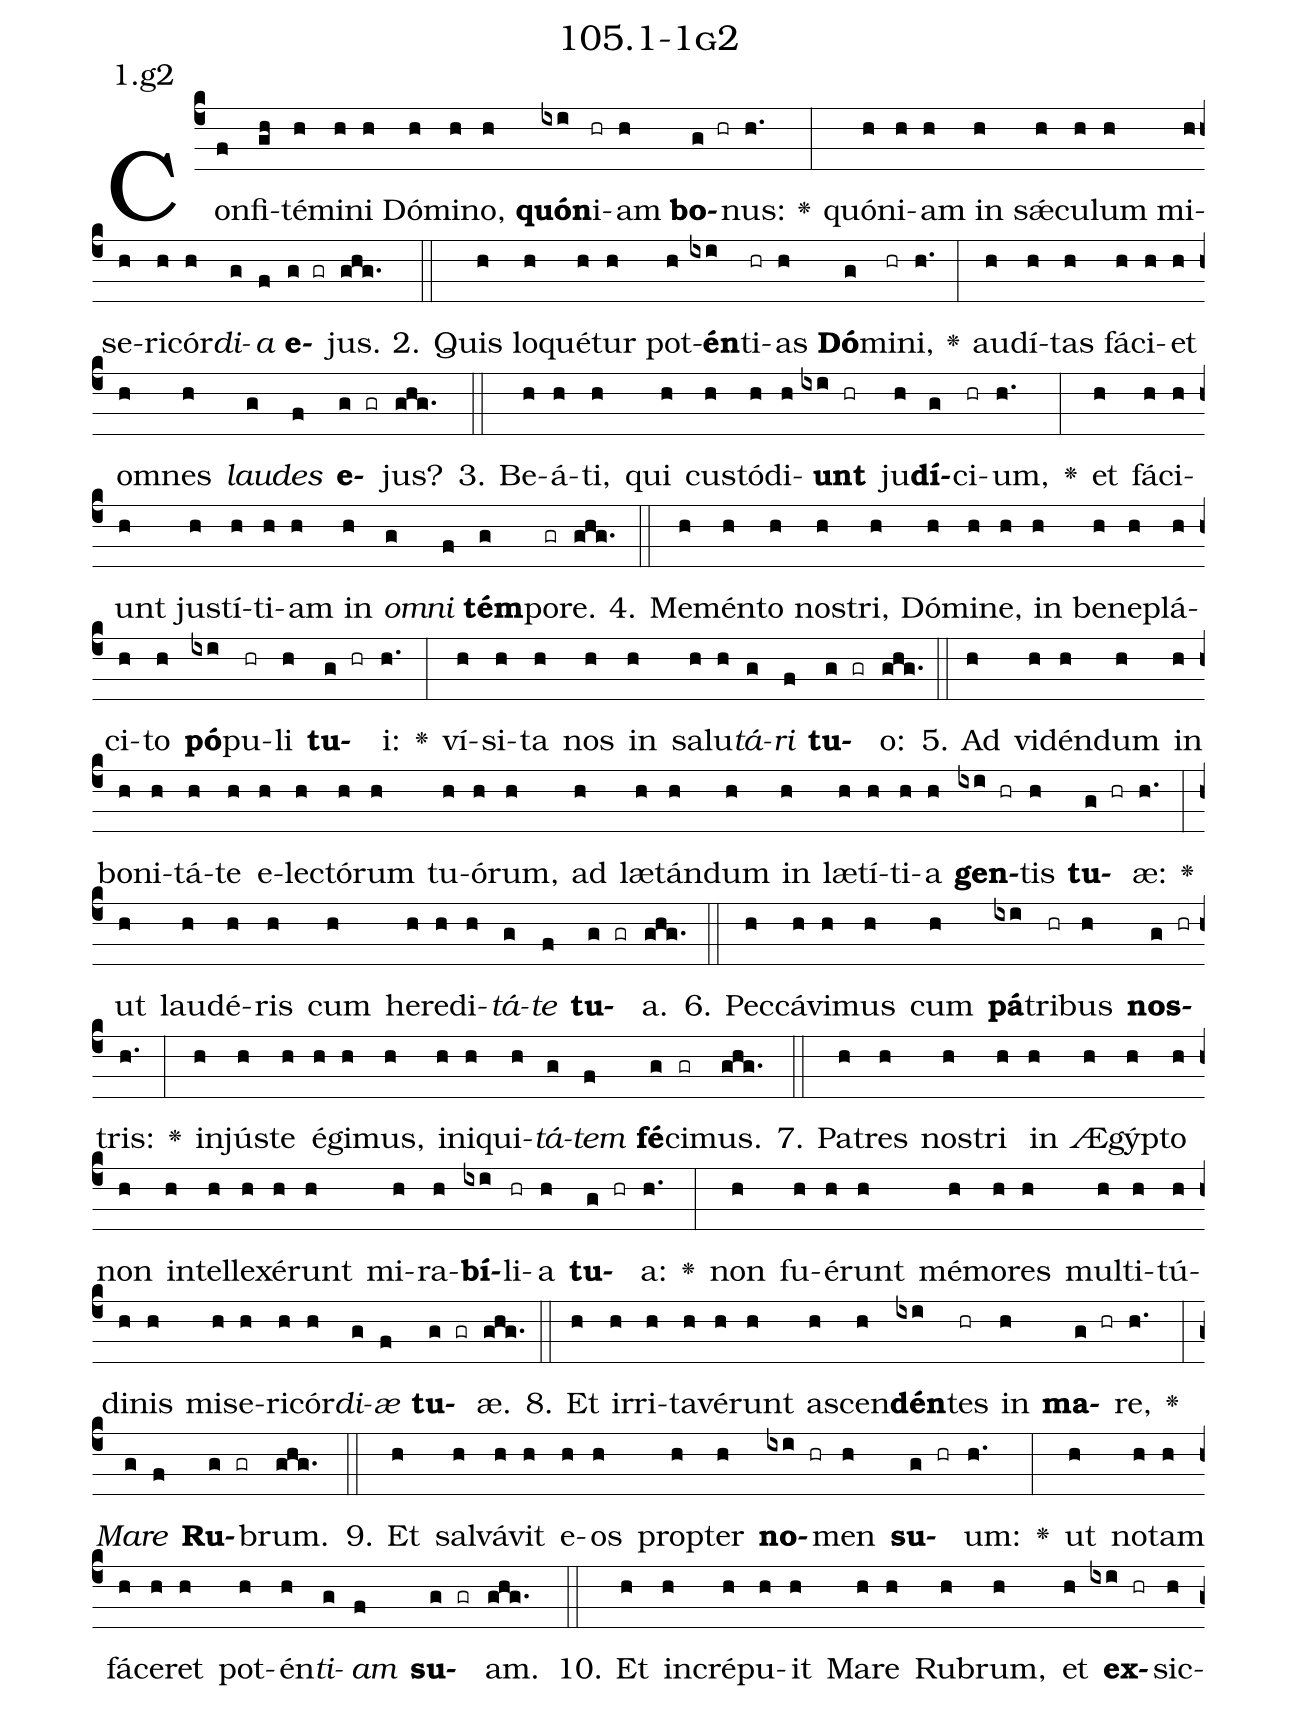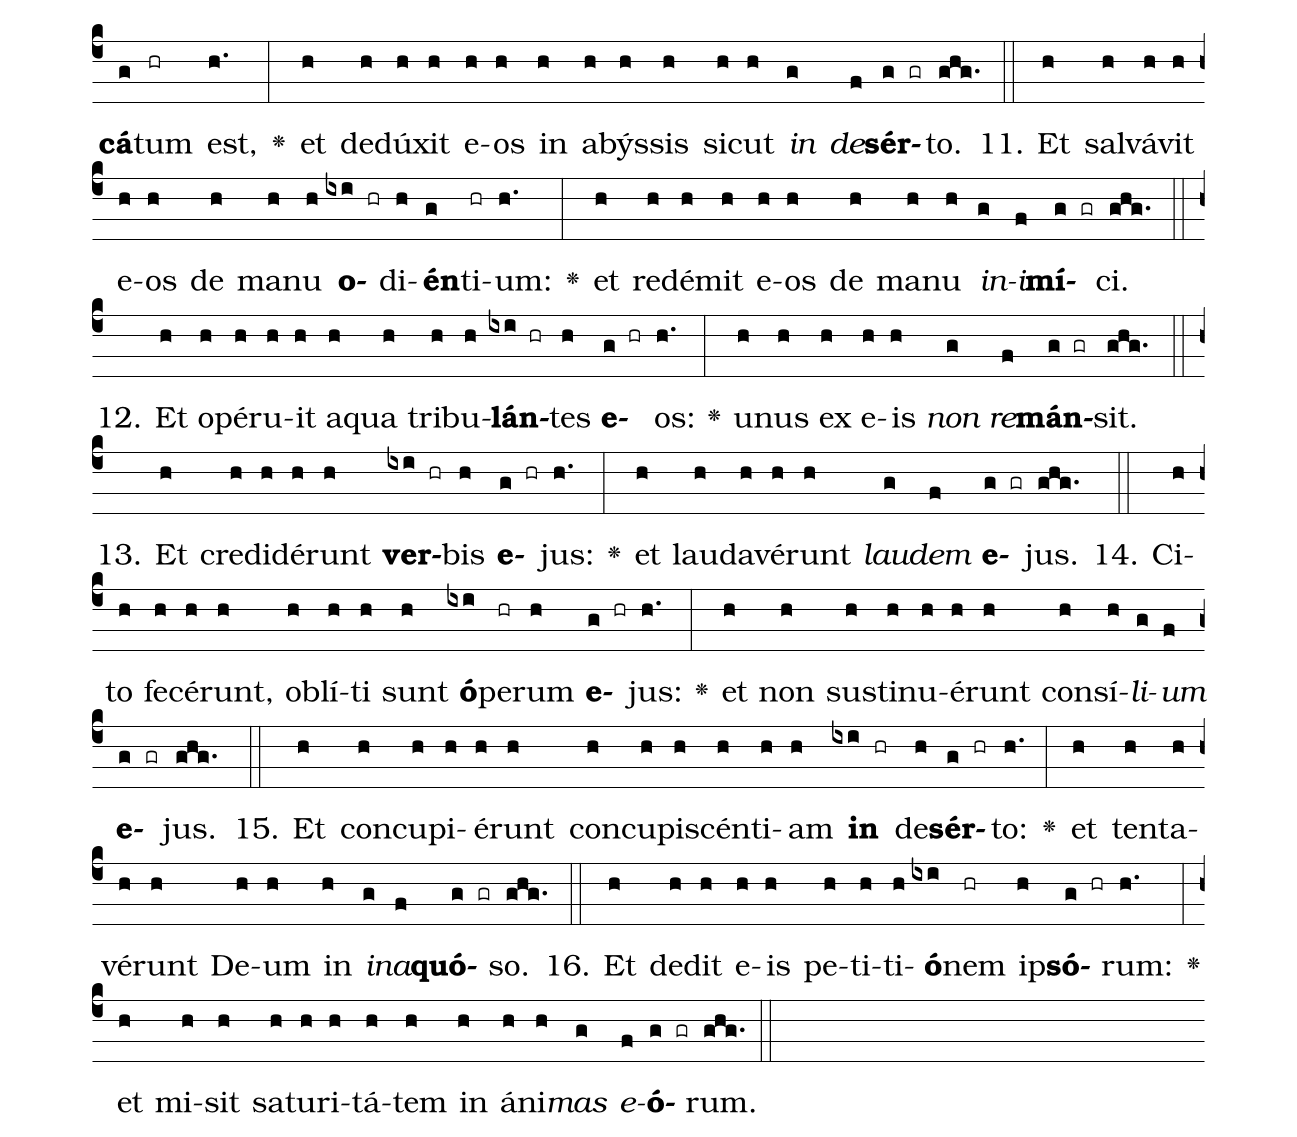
name: 105.1-1g2;
annotation: 1.g2;
%%
(c4)Con(f)fi(gh)té(h)mi(h)ni(h) Dó(h)mi(h)no,(h) <b>quón</b>(ixi)i(hr)am(h) <b>bo</b>(g hr)nus:(h.) <v>\greheightstar</v>(:) quón(h)i(h)am(h) in(h) sǽ(h)cu(h)lum(h) mi(h)se(h)ri(h)cór(h)<i>di</i>(g)<i>a</i>(f) <b>e</b>(g gr)jus.(ghg.) (::)
2. Quis(h) lo(h)qué(h)tur(h) pot(h)<b>én</b>(ixi)ti(hr)as(h) <b>Dó</b>(g)mi(hr)ni,(h.) <v>\greheightstar</v>(:) au(h)dí(h)tas(h) fá(h)ci(h)et(h) om(h)nes(h) <i>lau</i>(g)<i>des</i>(f) <b>e</b>(g gr)jus?(ghg.) (::)
3. Be(h)á(h)ti,(h) qui(h) cus(h)tó(h)di(h)<b>unt</b>(ixi hr) ju(h)<b>dí</b>(g)ci(hr)um,(h.) <v>\greheightstar</v>(:) et(h) fá(h)ci(h)unt(h) jus(h)tí(h)ti(h)am(h) in(h) <i>om</i>(g)<i>ni</i>(f) <b>tém</b>(g)po(gr)re.(ghg.) (::)
4. Me(h)mén(h)to(h) nos(h)tri,(h) Dó(h)mi(h)ne,(h) in(h) be(h)ne(h)plá(h)ci(h)to(h) <b>pó</b>(ixi)pu(hr)li(h) <b>tu</b>(g hr)i:(h.) <v>\greheightstar</v>(:) ví(h)si(h)ta(h) nos(h) in(h) sa(h)lu(h)<i>tá</i>(g)<i>ri</i>(f) <b>tu</b>(g gr)o:(ghg.) (::)
5. Ad(h) vi(h)dén(h)dum(h) in(h) bo(h)ni(h)tá(h)te(h) e(h)lec(h)tó(h)rum(h) tu(h)ó(h)rum,(h) ad(h) læ(h)tán(h)dum(h) in(h) læ(h)tí(h)ti(h)a(h) <b>gen</b>(ixi hr)tis(h) <b>tu</b>(g hr)æ:(h.) <v>\greheightstar</v>(:) ut(h) lau(h)dé(h)ris(h) cum(h) he(h)re(h)di(h)<i>tá</i>(g)<i>te</i>(f) <b>tu</b>(g gr)a.(ghg.) (::)
6. Pec(h)cá(h)vi(h)mus(h) cum(h) <b>pá</b>(ixi)tri(hr)bus(h) <b>nos</b>(g hr)tris:(h.) <v>\greheightstar</v>(:) in(h)jús(h)te(h) é(h)gi(h)mus,(h) in(h)i(h)qui(h)<i>tá</i>(g)<i>tem</i>(f) <b>fé</b>(g)ci(gr)mus.(ghg.) (::)
7. Pa(h)tres(h) nos(h)tri(h) in(h) Æ(h)gýp(h)to(h) non(h) in(h)tel(h)le(h)xé(h)runt(h) mi(h)ra(h)<b>bí</b>(ixi)li(hr)a(h) <b>tu</b>(g hr)a:(h.) <v>\greheightstar</v>(:) non(h) fu(h)é(h)runt(h) mé(h)mo(h)res(h) mul(h)ti(h)tú(h)di(h)nis(h) mi(h)se(h)ri(h)cór(h)<i>di</i>(g)<i>æ</i>(f) <b>tu</b>(g gr)æ.(ghg.) (::)
8. Et(h) ir(h)ri(h)ta(h)vé(h)runt(h) a(h)scen(h)<b>dén</b>(ixi)tes(hr) in(h) <b>ma</b>(g hr)re,(h.) <v>\greheightstar</v>(:) <i>Ma</i>(g)<i>re</i>(f) <b>Ru</b>(g gr)brum.(ghg.) (::)
9. Et(h) sal(h)vá(h)vit(h) e(h)os(h) prop(h)ter(h) <b>no</b>(ixi hr)men(h) <b>su</b>(g hr)um:(h.) <v>\greheightstar</v>(:) ut(h) no(h)tam(h) fá(h)ce(h)ret(h) pot(h)én(h)<i>ti</i>(g)<i>am</i>(f) <b>su</b>(g gr)am.(ghg.) (::)
10. Et(h) in(h)cré(h)pu(h)it(h) Ma(h)re(h) Ru(h)brum,(h) et(h) <b>ex</b>(ixi hr)sic(h)<b>cá</b>(g)tum(hr) est,(h.) <v>\greheightstar</v>(:) et(h) de(h)dú(h)xit(h) e(h)os(h) in(h) a(h)býs(h)sis(h) sic(h)ut(h) <i>in</i>(g) <i>de</i>(f)<b>sér</b>(g gr)to.(ghg.) (::)
11. Et(h) sal(h)vá(h)vit(h) e(h)os(h) de(h) ma(h)nu(h) <b>o</b>(ixi hr)di(h)<b>én</b>(g)ti(hr)um:(h.) <v>\greheightstar</v>(:) et(h) red(h)é(h)mit(h) e(h)os(h) de(h) ma(h)nu(h) <i>in</i>(g)<i>i</i>(f)<b>mí</b>(g gr)ci.(ghg.) (::)
12. Et(h) o(h)pé(h)ru(h)it(h) a(h)qua(h) tri(h)bu(h)<b>lán</b>(ixi hr)tes(h) <b>e</b>(g hr)os:(h.) <v>\greheightstar</v>(:) u(h)nus(h) ex(h) e(h)is(h) <i>non</i>(g) <i>re</i>(f)<b>mán</b>(g gr)sit.(ghg.) (::)
13. Et(h) cre(h)di(h)dé(h)runt(h) <b>ver</b>(ixi hr)bis(h) <b>e</b>(g hr)jus:(h.) <v>\greheightstar</v>(:) et(h) lau(h)da(h)vé(h)runt(h) <i>lau</i>(g)<i>dem</i>(f) <b>e</b>(g gr)jus.(ghg.) (::)
14. Ci(h)to(h) fe(h)cé(h)runt,(h) ob(h)lí(h)ti(h) sunt(h) <b>ó</b>(ixi)pe(hr)rum(h) <b>e</b>(g hr)jus:(h.) <v>\greheightstar</v>(:) et(h) non(h) sus(h)ti(h)nu(h)é(h)runt(h) con(h)sí(h)<i>li</i>(g)<i>um</i>(f) <b>e</b>(g gr)jus.(ghg.) (::)
15. Et(h) con(h)cu(h)pi(h)é(h)runt(h) con(h)cu(h)pi(h)scén(h)ti(h)am(h) <b>in</b>(ixi hr) de(h)<b>sér</b>(g hr)to:(h.) <v>\greheightstar</v>(:) et(h) ten(h)ta(h)vé(h)runt(h) De(h)um(h) in(h) <i>in</i>(g)<i>a</i>(f)<b>quó</b>(g gr)so.(ghg.) (::)
16. Et(h) de(h)dit(h) e(h)is(h) pe(h)ti(h)ti(h)<b>ó</b>(ixi)nem(hr) ip(h)<b>só</b>(g hr)rum:(h.) <v>\greheightstar</v>(:) et(h) mi(h)sit(h) sa(h)tu(h)ri(h)tá(h)tem(h) in(h) á(h)ni(h)<i>mas</i>(g) <i>e</i>(f)<b>ó</b>(g gr)rum.(ghg.) (::)
